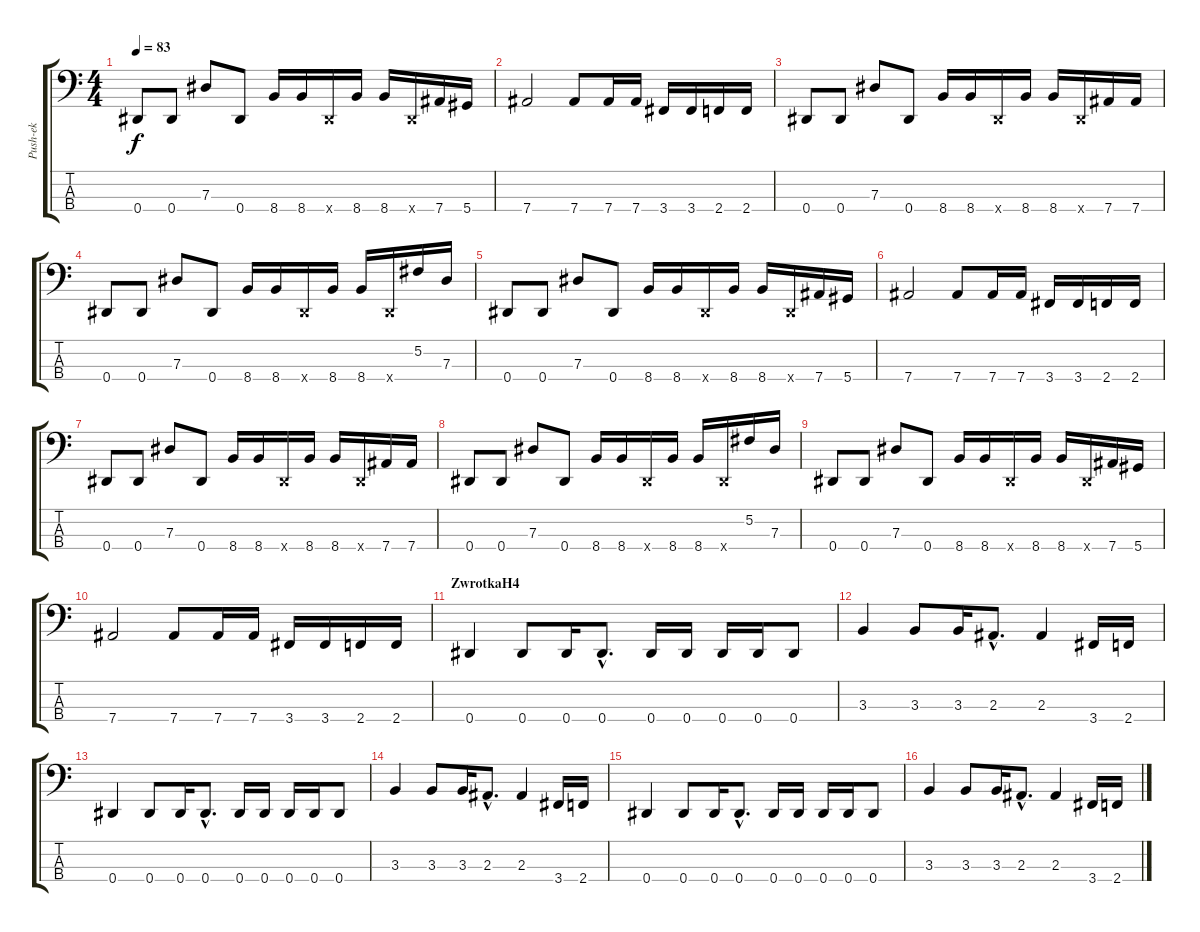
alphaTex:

\track ("Push-ek" "Push-ek") {instrument electricbasspick}
\staff {score tabs}
\tuning (Gb2 Db2 Ab1 Eb1) {hide}
\ts (4 4)
\tempo 83
\clef f4
\ks c
0.4.8{dy f} 0.4.8 7.3.8 0.4.8 8.4.16 8.4.16 0.4{x}.16 8.4.16 8.4.16 0.4{x}.16 7.4.16 5.4.16 |
7.4.2 7.4.8 7.4.16 7.4.16 3.4.16 3.4.16 2.4.16 2.4.16 |
0.4.8 0.4.8 7.3.8 0.4.8 8.4.16 8.4.16 0.4{x}.16 8.4.16 8.4.16 0.4{x}.16 7.4.16 7.4.16 |
0.4.8 0.4.8 7.3.8 0.4.8 8.4.16 8.4.16 0.4{x}.16 8.4.16 8.4.16 0.4{x}.16 5.2.16 7.3.16 |
0.4.8 0.4.8 7.3.8 0.4.8 8.4.16 8.4.16 0.4{x}.16 8.4.16 8.4.16 0.4{x}.16 7.4.16 5.4.16 |
7.4.2 7.4.8 7.4.16 7.4.16 3.4.16 3.4.16 2.4.16 2.4.16 |
0.4.8 0.4.8 7.3.8 0.4.8 8.4.16 8.4.16 0.4{x}.16 8.4.16 8.4.16 0.4{x}.16 7.4.16 7.4.16 |
0.4.8 0.4.8 7.3.8 0.4.8 8.4.16 8.4.16 0.4{x}.16 8.4.16 8.4.16 0.4{x}.16 5.2.16 7.3.16 |
0.4.8 0.4.8 7.3.8 0.4.8 8.4.16 8.4.16 0.4{x}.16 8.4.16 8.4.16 0.4{x}.16 7.4.16 5.4.16 |
7.4.2 7.4.8 7.4.16 7.4.16 3.4.16 3.4.16 2.4.16 2.4.16 |
\section ("" "ZwrotkaH4")
0.4.4 0.4.8 0.4.16 0.4{hac}.8{d} 0.4.16 0.4.16 0.4.16 0.4.16 0.4.8 |
3.3.4 3.3.8 3.3.16 2.3{hac}.8{d} 2.3.4 3.4.16 2.4.16 |
0.4.4 0.4.8 0.4.16 0.4{hac}.8{d} 0.4.16 0.4.16 0.4.16 0.4.16 0.4.8 |
3.3.4 3.3.8 3.3.16 2.3{hac}.8{d} 2.3.4 3.4.16 2.4.16 |
0.4.4 0.4.8 0.4.16 0.4{hac}.8{d} 0.4.16 0.4.16 0.4.16 0.4.16 0.4.8 |
3.3.4 3.3.8 3.3.16 2.3{hac}.8{d} 2.3.4 3.4.16 2.4.16
